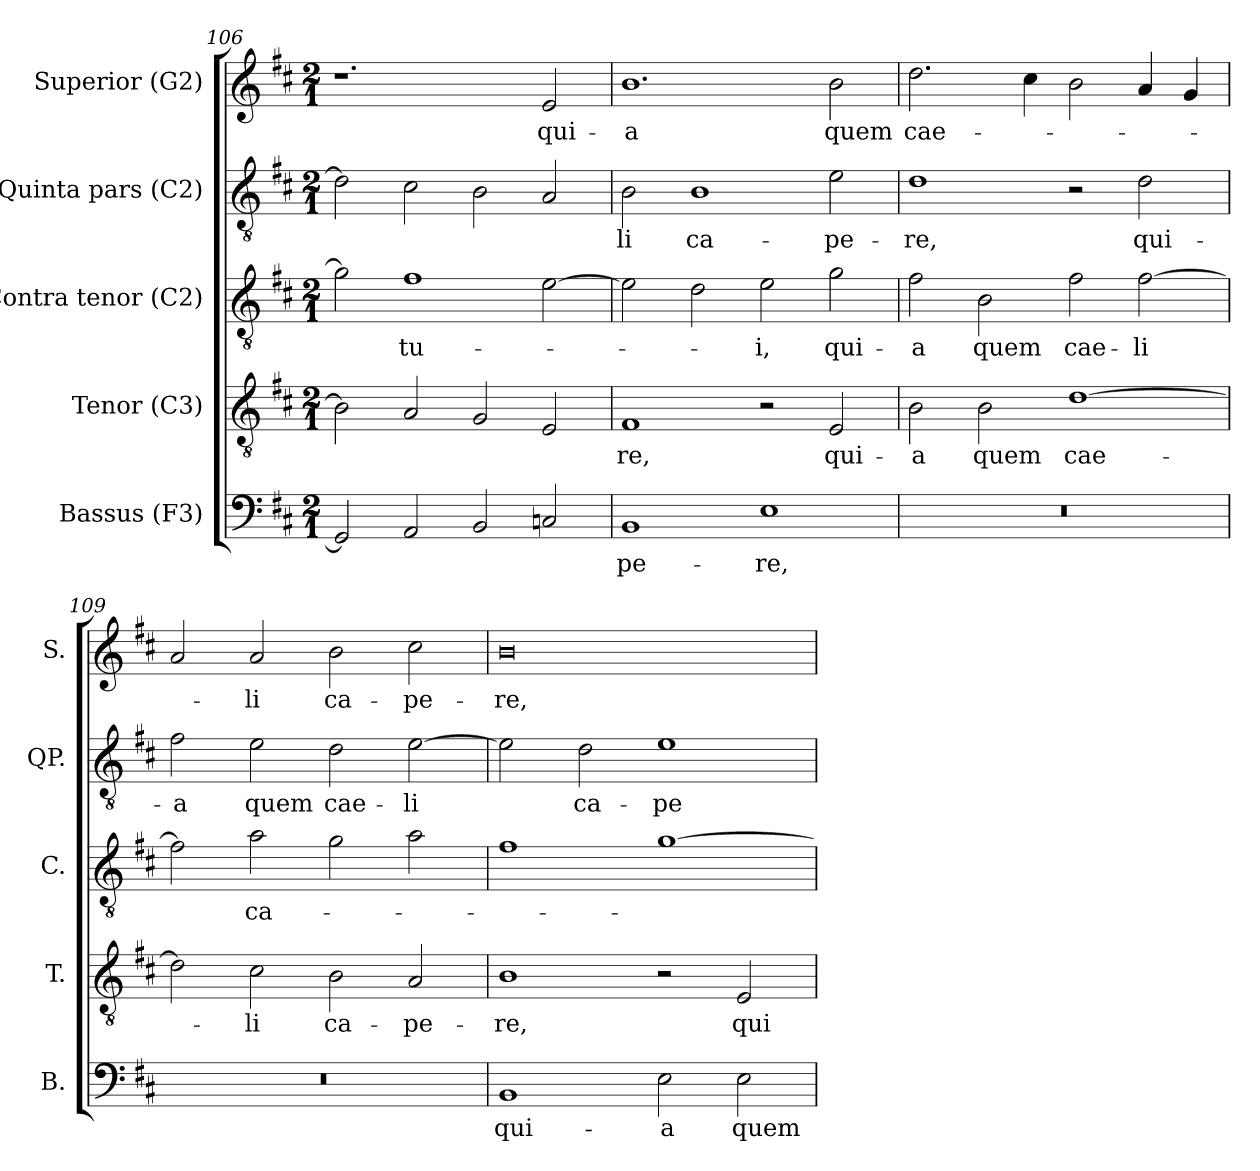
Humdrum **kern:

**kern	**text	**kern	**text	**kern	**text	**kern	**text	**kern	**text
*part5	*part5	*part4	*part4	*part3	*part3	*part2	*part2	*part1	*part1
*staff5	*staff5	*staff4	*staff4	*staff3	*staff3	*staff2	*staff2	*staff1	*staff1
*I"Bassus (F3)	*	*I"Tenor (C3)	*	*I"Contra tenor (C2)	*	*I"Quinta pars (C2)	*	*I"Superior (G2)	*
*I'B.	*	*I'T.	*	*I'C.	*	*I'QP.	*	*I'S.	*
*clefF4	*	*clefGv2	*	*clefGv2	*	*clefGv2	*	*clefG2	*
*	*	*ITrd7c12	*	*ITrd7c12	*	*ITrd7c12	*	*	*
*k[f#c#]	*	*k[f#c#]	*	*k[f#c#]	*	*k[f#c#]	*	*k[f#c#]	*
*D:	*	*D:	*	*D:	*	*D:	*	*D:	*
*M2/1	*	*M2/1	*	*M2/1	*	*M2/1	*	*M2/1	*
=106	=106	=106	=106	=106	=106	=106	=106	=106	=106
2GGi/]	.	2BBi\]	.	2Gi\]	.	2Di\]	.	1.r	.
!	!	!	!	!	!LO:LY:b:color=#000000	!	!	!	!
2AAi/	.	2AAi/	.	1F#i	tu-	2C#i\	.	.	.
2BBi/	.	2GGi/	.	.	.	2BBi\	.	.	.
!	!	!	!	!	!	!	!	!	!LO:LY:b:color=#000000
2Cni/	.	2EEi/	.	[2Ei\	.	2AAi/	.	2ei/	qui-
=107	=107	=107	=107	=107	=107	=107	=107	=107	=107
!	!LO:LY:b:color=#000000	!	!	!	!	!	!	!	!
!	!	!	!LO:LY:b:color=#000000	!	!	!	!	!	!
!	!	!	!	!	!	!	!LO:LY:b:color=#000000	!	!
!	!	!	!	!	!	!	!	!	!LO:LY:b:color=#000000
1BBi	-pe-	1FF#i	-re,	2Ei\]	.	2BBi\	-li	1.bi	-a
!	!	!	!	!	!	!	!LO:LY:b:color=#000000	!	!
.	.	.	.	2Di\	.	1BBi	ca-	.	.
!	!LO:LY:b:color=#000000	!	!	!	!	!	!	!	!
!	!	!	!	!	!LO:LY:b:color=#000000	!	!	!	!
1Ei	-re,	2r	.	2Ei\	-i,	.	.	.	.
!	!	!	!LO:LY:b:color=#000000	!	!	!	!	!	!
!	!	!	!	!	!LO:LY:b:color=#000000	!	!	!	!
!	!	!	!	!	!	!	!LO:LY:b:color=#000000	!	!
!	!	!	!	!	!	!	!	!	!LO:LY:b:color=#000000
.	.	2EEi/	qui-	2Gi\	qui-	2Ei\	-pe-	2bi\	quem
=108	=108	=108	=108	=108	=108	=108	=108	=108	=108
!LO:N:vis=1	!	!	!	!	!	!	!	!	!
!	!	!	!LO:LY:b:color=#000000	!	!	!	!	!	!
!	!	!	!	!	!LO:LY:b:color=#000000	!	!	!	!
!	!	!	!	!	!	!	!LO:LY:b:color=#000000	!	!
!	!	!	!	!	!	!	!	!	!LO:LY:b:color=#000000
0r	.	2BBi\	-a	2F#i\	-a	1Di	-re,	2.ddi\	cae-
!	!	!	!LO:LY:b:color=#000000	!	!	!	!	!	!
!	!	!	!	!	!LO:LY:b:color=#000000	!	!	!	!
.	.	2BBi\	quem	2BBi\	quem	.	.	.	.
.	.	.	.	.	.	.	.	4cc#i\	.
!	!	!	!LO:LY:b:color=#000000	!	!	!	!	!	!
!	!	!	!	!	!LO:LY:b:color=#000000	!	!	!	!
.	.	[1Di	cae-	2F#i\	cae-	2r	.	2bi\	.
!	!	!	!	!	!LO:LY:b:color=#000000	!	!	!	!
!	!	!	!	!	!	!	!LO:LY:b:color=#000000	!	!
.	.	.	.	[2F#i\	-li	2Di\	qui-	4ai/	.
.	.	.	.	.	.	.	.	4gi/	.
!!LO:PB:g=z
=109	=109	=109	=109	=109	=109	=109	=109	=109	=109
!LO:N:vis=1	!	!	!	!	!	!	!	!	!
!	!	!	!	!	!	!	!LO:LY:b:color=#000000	!	!
0r	.	2Di\]	.	2F#i\]	.	2F#i\	-a	2ai/	.
!	!	!	!LO:LY:b:color=#000000	!	!	!	!	!	!
!	!	!	!	!	!LO:LY:b:color=#000000	!	!	!	!
!	!	!	!	!	!	!	!LO:LY:b:color=#000000	!	!
!	!	!	!	!	!	!	!	!	!LO:LY:b:color=#000000
.	.	2C#i\	-li	2Ai\	ca-	2Ei\	quem	2ai/	-li
!	!	!	!LO:LY:b:color=#000000	!	!	!	!	!	!
!	!	!	!	!	!	!	!LO:LY:b:color=#000000	!	!
!	!	!	!	!	!	!	!	!	!LO:LY:b:color=#000000
.	.	2BBi\	ca-	2Gi\	.	2Di\	cae-	2bi\	ca-
!	!	!	!LO:LY:b:color=#000000	!	!	!	!	!	!
!	!	!	!	!	!	!	!LO:LY:b:color=#000000	!	!
!	!	!	!	!	!	!	!	!	!LO:LY:b:color=#000000
.	.	2AAi/	-pe-	2Ai\	.	[2Ei\	-li	2cc#i\	-pe-
=110	=110	=110	=110	=110	=110	=110	=110	=110	=110
!	!LO:LY:b:color=#000000	!	!	!	!	!	!	!	!
!	!	!	!LO:LY:b:color=#000000	!	!	!	!	!	!
!	!	!	!	!	!	!	!	!	!LO:LY:b:color=#000000
1BBi	qui-	1BBi	-re,	1F#i	.	2Ei\]	.	0bi	-re,
!	!	!	!	!	!	!	!LO:LY:b:color=#000000	!	!
.	.	.	.	.	.	2Di\	ca-	.	.
!	!LO:LY:b:color=#000000	!	!	!	!	!	!	!	!
!	!	!	!	!	!	!	!LO:LY:b:color=#000000	!	!
2Ei\	-a	2r	.	[1Gi	.	1Ei	-pe-	.	.
!	!LO:LY:b:color=#000000	!	!	!	!	!	!	!	!
!	!	!	!LO:LY:b:color=#000000	!	!	!	!	!	!
2Ei\	quem	2EEi/	qui-	.	.	.	.	.	.
=	=	=	=	=	=	=	=	=	=
*-	*-	*-	*-	*-	*-	*-	*-	*-	*-
